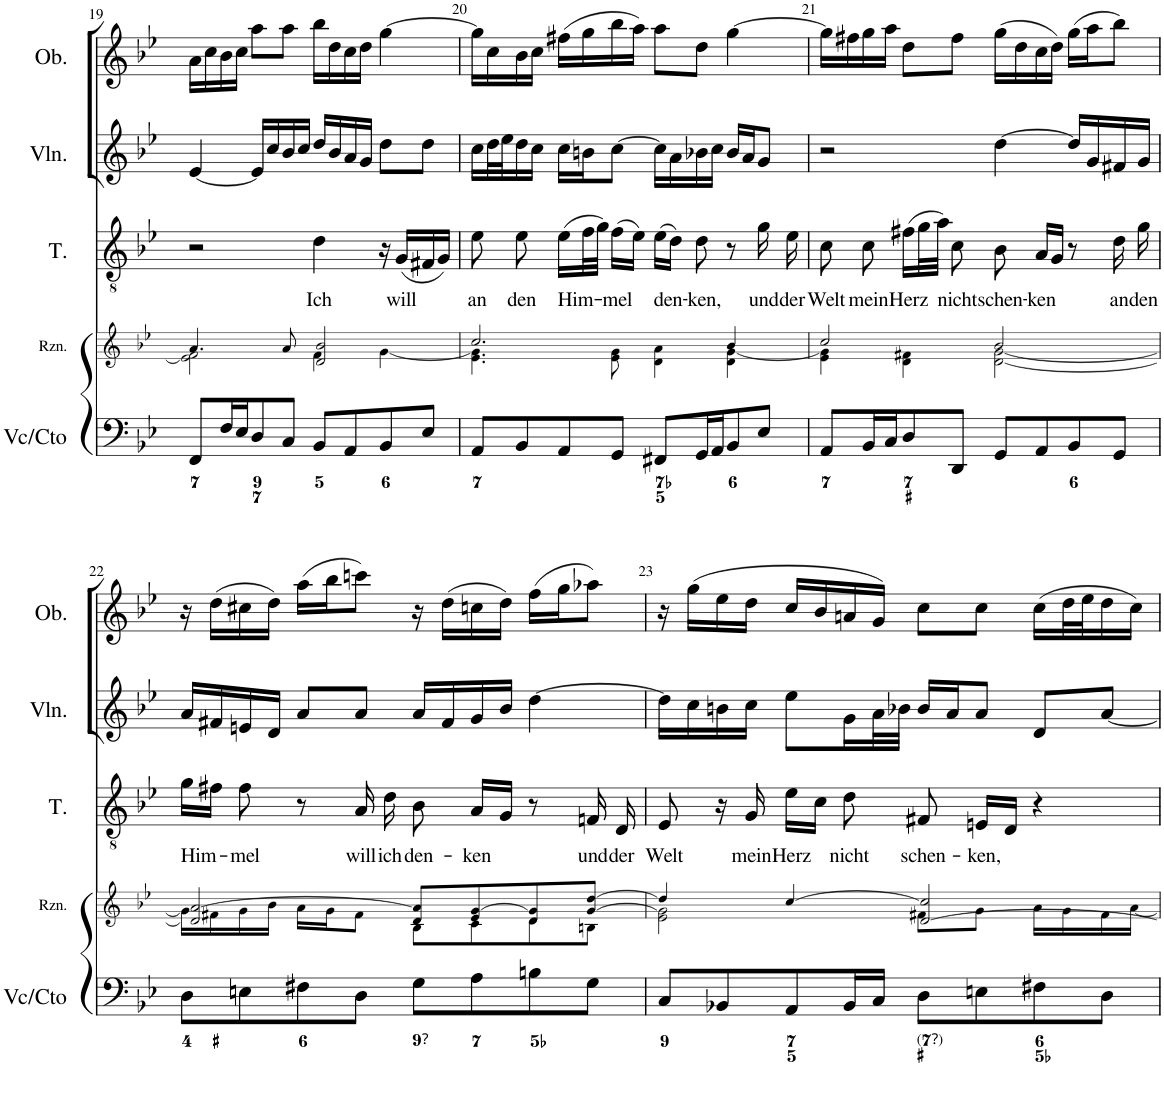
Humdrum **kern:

**kern	**kern	**kern	**text	**kern	**kern
*part5	*part4	*part3	*part3	*part2	*part1
*staff5	*staff4	*staff3	*staff3	*staff2	*staff1
*I"Vcl/Cto	*I"Realization	*I"Tenor	*	*I"Violin	*I"Oboe
*I'Vc/Cto	*I'Rzn.	*I'T.	*	*I'Vln.	*I'Ob.
!!LO:PB:g=z
*clefF4	*clefG2	*clefGv2	*	*clefG2	*clefG2
*k[b-e-]	*k[b-e-]	*k[b-e-]	*	*k[b-e-]	*k[b-e-]
*M4/4	*M4/4	*M4/4	*	*M4/4	*M4/4
=19	=19	=19	=19	=19	=19
*	*^	*	*	*	*
8FF/L	4.a/	2e-\] 2f\	2r	.	[4e-/	16a\LL
.	.	.	.	.	.	16cc\
16F/L	.	.	.	.	.	16b-\
16E-/J	.	.	.	.	.	16cc\JJ
8D/	.	.	.	.	16e-/LL]	8aa\L
.	.	.	.	.	16cc/	.
8C/J	8a/	.	.	.	16b-/	8aa\J
.	.	.	.	.	16cc/JJ	.
!	!	!	!	!LO:LY:b	!	!
8BB-/L	2d/ 2b-/	4f\	4d\	Ich	16dd/LL	16bb-\LL
.	.	.	.	.	16b-/	16dd\
8AA/	.	.	.	.	16a/	16cc\
.	.	.	.	.	16g/JJ	16dd\JJ
8BB-/	.	[4g\	16r	.	8dd\L	[4gg\
!	!	!	!	!LO:LY:b	!	!
.	.	.	(16G/LL	will	.	.
8E-/J	.	.	16F#X/	.	8dd\J	.
.	.	.	16G/JJ)	.	.	.
=20	=20	=20	=20	=20	=20	=20
!	!	!	!	!LO:LY:b	!	!
8AA/L	2.cc/	4.e-\ 4.g\]	8e-\	an	16cc\LL	16gg\LL]
.	.	.	.	.	32dd\L	16cc\
.	.	.	.	.	32ee-\J	.
!	!	!	!	!LO:LY:b	!	!
8BB-/	.	.	8e-\	den	16dd\	16b-\
.	.	.	.	.	16cc\JJ	16cc\JJ
!	!	!	!	!LO:LY:b	!	!
8AA/	.	.	(16e-\LL	Him-	16cc\LL	(16ff#X\LL
.	.	.	32f\L	.	16bn\J	16gg\
.	.	.	32g\JJJ)	.	.	.
!	!	!	!	!LO:LY:b	!	!
8GG/J	.	8e-\ 8g\	(16f\LL	-mel	[8cc\J	16bb-\
.	.	.	16e-\JJ)	.	.	16aa\JJ)
!	!	!	!	!LO:LY:b	!	!
8FF#X/L	.	4d\ 4a\	(16e-\LL	den-	16cc\LL]	8aa\L
.	.	.	16d\JJ)	.	16a\	.
!	!	!	!	!LO:LY:b	!	!
16GG/L	.	.	8d\	-ken,	16b-X\	8dd\J
16AA/J	.	.	.	.	16cc\JJ	.
8BB-/	4b-/	4d\ [4g\	8r	.	16b-/LL	[4gg\
.	.	.	.	.	16a/J	.
!	!	!	!	!LO:LY:b	!	!
8E-/J	.	.	16g\	und	8g/J	.
!	!	!	!	!LO:LY:b	!	!
.	.	.	16e-\	der	.	.
=21	=21	=21	=21	=21	=21	=21
!	!	!	!	!LO:LY:b	!	!
8AA/L	2cc/	4e-\ 4g\]	8c\	Welt	2r	16gg\LL]
.	.	.	.	.	.	16ff#X\
!	!	!	!	!LO:LY:b	!	!
16BB-/L	.	.	8c\	mein	.	16gg\
16C/J	.	.	.	.	.	16aa\JJ
!	!	!	!	!LO:LY:b	!	!
8D/	.	4d\ 4f#X\	(16f#X\LL	Herz	.	8dd\L
.	.	.	32g\L	.	.	.
.	.	.	32a\JJJ)	.	.	.
!	!	!	!	!LO:LY:b	!	!
8DD/J	.	.	8c\	nicht	.	8ff#\J
!	!	!	!	!LO:LY:b	!	!
8GG/L	2b-/	[2d\ [2g\	8B-\	schen-	[4dd\	(16gg\LL
.	.	.	.	.	.	16dd\
!	!	!	!	!LO:LY:b	!	!
8AA/	.	.	16A/LL	-ken	.	16cc\
.	.	.	16G/JJ	.	.	16dd\JJ)
8BB-/	.	.	8r	.	16dd/LL]	(16gg\LL
.	.	.	.	.	16g/	16aa\J
!	!	!	!	!LO:LY:b	!	!
8GG/J	.	.	16d\	an	16f#X/	8bb-\J)
!	!	!	!	!LO:LY:b	!	!
.	.	.	16g\	den	16g/JJ	.
!!LO:LB:g=z
=22	=22	=22	=22	=22	=22	=22
!	!	!	!	!LO:LY:b	!	!
8D\L	2d/] [2a/	16g\LL]	16g\LL	Him-	16a/LL	16r
.	.	16f#X\	16f#X\JJ	.	16f#X/	(16dd\LL
!	!	!	!	!LO:LY:b	!	!
8En\	.	16g\	8f#\	-mel	16en/	16cc#X\
.	.	16b-\JJ	.	.	16d/JJ	16dd\JJ)
8F#X\	.	16a\LL	8r	.	8a/L	(16aa\LL
.	.	16g\J	.	.	.	16bb-\J
!	!	!	!	!LO:LY:b	!	!
8D\J	.	8f#\J	16A/	will	8a/J	8cccn\J)
!	!	!	!	!LO:LY:b	!	!
.	.	.	16d\	ich	.	.
!	!	!	!	!LO:LY:b	!	!
8G\L	8d/ 8a/]L	8B-\L	8B-\	den-	16a/LL	16r
.	.	.	.	.	16f#/	(16dd\LL
!	!	!	!	!LO:LY:b	!	!
8A\	8e-/ [8g/	8c\	16A/LL	-ken	16g/	16ccn\
.	.	.	16G/JJ	.	16b-/JJ	16dd\JJ)
8Bn\	8d/ 8g/]	8d\	8r	.	[4dd\	(16ff\LL
.	.	.	.	.	.	16gg\J
!	!	!	!	!LO:LY:b	!	!
8G\J	[8g/ [8dd/J	8Bn\J	16Fn/	und	.	8aa-X\J)
!	!	!	!	!LO:LY:b	!	!
.	.	.	16D/	der	.	.
=23	=23	=23	=23	=23	=23	=23
!	!	!	!	!LO:LY:b	!	!
8C/L	4dd/]	2e-\ 2g\]	8E-/	Welt	16dd\LL]	16r
.	.	.	.	.	16cc\	(16gg\LL
8BB-X/	.	.	16r	.	16bn\	16ee-\
!	!	!	!	!LO:LY:b	!	!
.	.	.	16G/	mein	16cc\JJ	16dd\JJ
!	!	!	!	!LO:LY:b	!	!
8AA/	[4cc/	.	16e-\LL	Herz	8ee-\L	16cc/LL
.	.	.	16c\JJ	.	.	16b-/
!	!	!	!	!LO:LY:b	!	!
16BB-/L	.	.	8d\	nicht	16g\L	16an/
16C/JJ	.	.	.	.	32a\L	16g/JJ)
.	.	.	.	.	32b-X\JJJ	.
!	!	!	!	!LO:LY:b	!	!
8D\L	[2d/ 2cc/]	8f#X\L	8F#X/	schen-	16b-/LL	8cc\L
.	.	.	.	.	16a/J	.
!	!	!	!	!LO:LY:b	!	!
8En\	.	8g\J	16En/LL	-ken,	8a/J	8cc\J
.	.	.	16D/JJ	.	.	.
8F#X\	.	16a\LL	4r	.	8d/L	(16cc\LL
.	.	16g\	.	.	.	32dd\L
.	.	.	.	.	.	32ee-\J
8D\J	.	16f#\	.	.	[8a/J	16dd\
.	.	[16a\JJ	.	.	.	16cc\JJ)
*	*v	*v	*	*	*	*
=	=	=	=	=	=
*-	*-	*-	*-	*-	*-
